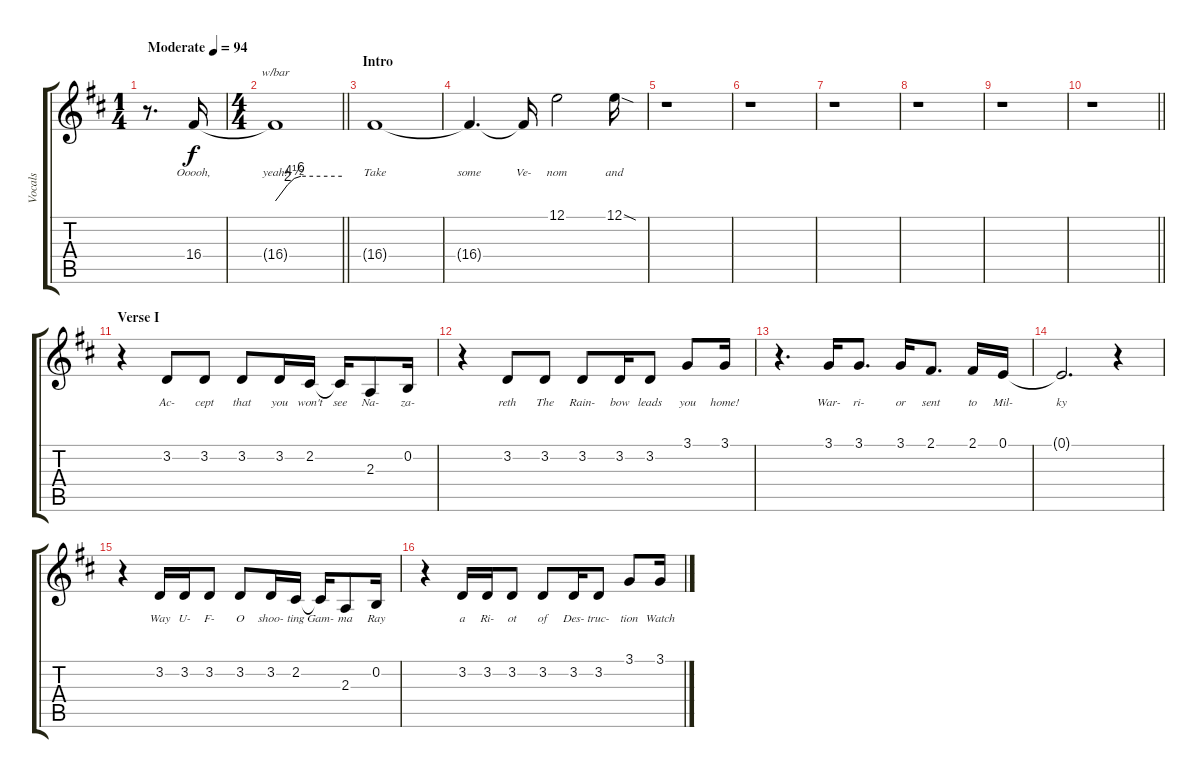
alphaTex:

\track ("Vocals" "Vocals") {instrument lead2sawtooth}
\staff {score tabs}
\tuning (E4 B3 G3 D3 A2 E2) {hide}
\ts (1 4)
\tempo (94 "Moderate")
\clef g2
\ks bminor
r.8{d dy f instrument lead2sawtooth} 16.4.16{lyrics (0 "Ooooh,") lyrics (1 "") lyrics (2 "") lyrics (3 "") lyrics (4 "")} |
\ts (4 4)
\barLineRight lightlight
16.4{t}.1{tbe (custom default 0 0 11 8 17 18 23 24 60 24) lyrics (0 "yeah!") lyrics (1 "") lyrics (2 "") lyrics (3 "") lyrics (4 "")} |
\section ("" "Intro")
16.4{t}.1{lyrics (0 "Take") lyrics (1 "") lyrics (2 "") lyrics (3 "") lyrics (4 "")} |
16.4{t}.4{d lyrics (0 "some") lyrics (1 "") lyrics (2 "") lyrics (3 "") lyrics (4 "")} 16.4{t}.16{lyrics (0 "Ve-") lyrics (1 "") lyrics (2 "") lyrics (3 "") lyrics (4 "")} 12.1.2{lyrics (0 "nom") lyrics (1 "") lyrics (2 "") lyrics (3 "") lyrics (4 "")} 12.1{sod}.16{lyrics (0 "and") lyrics (1 "") lyrics (2 "") lyrics (3 "") lyrics (4 "")} |
r.1 |
r.1 |
r.1 |
r.1 |
r.1 |
\barLineRight lightlight
r.1 |
\section ("" "Verse I")
r.4 3.2.8{lyrics (0 "Ac-") lyrics (1 "") lyrics (2 "") lyrics (3 "") lyrics (4 "")} 3.2.8{lyrics (0 "cept") lyrics (1 "") lyrics (2 "") lyrics (3 "") lyrics (4 "")} 3.2.8{lyrics (0 "that") lyrics (1 "") lyrics (2 "") lyrics (3 "") lyrics (4 "")} 3.2.16{lyrics (0 "you") lyrics (1 "") lyrics (2 "") lyrics (3 "") lyrics (4 "")} 2.2.16{lyrics (0 "won't") lyrics (1 "") lyrics (2 "") lyrics (3 "") lyrics (4 "")} 2.2{t}.16{lyrics (0 "see") lyrics (1 "") lyrics (2 "") lyrics (3 "") lyrics (4 "")} 2.3.8{lyrics (0 "Na-") lyrics (1 "") lyrics (2 "") lyrics (3 "") lyrics (4 "")} 0.2.16{lyrics (0 "za-") lyrics (1 "") lyrics (2 "") lyrics (3 "") lyrics (4 "")} |
r.4 3.2.8{lyrics (0 "reth") lyrics (1 "") lyrics (2 "") lyrics (3 "") lyrics (4 "")} 3.2.8{lyrics (0 "The") lyrics (1 "") lyrics (2 "") lyrics (3 "") lyrics (4 "")} 3.2.8{lyrics (0 "Rain-") lyrics (1 "") lyrics (2 "") lyrics (3 "") lyrics (4 "")} 3.2.16{lyrics (0 "bow") lyrics (1 "") lyrics (2 "") lyrics (3 "") lyrics (4 "")} 3.2.8{lyrics (0 "leads") lyrics (1 "") lyrics (2 "") lyrics (3 "") lyrics (4 "")} 3.1.8{lyrics (0 "you") lyrics (1 "") lyrics (2 "") lyrics (3 "") lyrics (4 "")} 3.1.16{lyrics (0 "home!") lyrics (1 "") lyrics (2 "") lyrics (3 "") lyrics (4 "")} |
r.4{d} 3.1.16{lyrics (0 "War-") lyrics (1 "") lyrics (2 "") lyrics (3 "") lyrics (4 "")} 3.1.8{d lyrics (0 "ri-") lyrics (1 "") lyrics (2 "") lyrics (3 "") lyrics (4 "")} 3.1.16{lyrics (0 "or") lyrics (1 "") lyrics (2 "") lyrics (3 "") lyrics (4 "")} 2.1.8{d lyrics (0 "sent") lyrics (1 "") lyrics (2 "") lyrics (3 "") lyrics (4 "")} 2.1.16{lyrics (0 "to") lyrics (1 "") lyrics (2 "") lyrics (3 "") lyrics (4 "")} 0.1.16{lyrics (0 "Mil-") lyrics (1 "") lyrics (2 "") lyrics (3 "") lyrics (4 "")} |
0.1{t}.2{d lyrics (0 "ky") lyrics (1 "") lyrics (2 "") lyrics (3 "") lyrics (4 "")} r.4 |
r.4 3.2.16{lyrics (0 "Way") lyrics (1 "") lyrics (2 "") lyrics (3 "") lyrics (4 "")} 3.2.16{lyrics (0 "U-") lyrics (1 "") lyrics (2 "") lyrics (3 "") lyrics (4 "")} 3.2.8{lyrics (0 "F-") lyrics (1 "") lyrics (2 "") lyrics (3 "") lyrics (4 "")} 3.2.8{lyrics (0 "O") lyrics (1 "") lyrics (2 "") lyrics (3 "") lyrics (4 "")} 3.2.16{lyrics (0 "shoo-") lyrics (1 "") lyrics (2 "") lyrics (3 "") lyrics (4 "")} 2.2.16{lyrics (0 "ting") lyrics (1 "") lyrics (2 "") lyrics (3 "") lyrics (4 "")} 2.2{t}.16{lyrics (0 "Gam-") lyrics (1 "") lyrics (2 "") lyrics (3 "") lyrics (4 "")} 2.3.8{lyrics (0 "ma") lyrics (1 "") lyrics (2 "") lyrics (3 "") lyrics (4 "")} 0.2.16{lyrics (0 "Ray") lyrics (1 "") lyrics (2 "") lyrics (3 "") lyrics (4 "")} |
r.4 3.2.16{lyrics (0 "a") lyrics (1 "") lyrics (2 "") lyrics (3 "") lyrics (4 "")} 3.2.16{lyrics (0 "Ri-") lyrics (1 "") lyrics (2 "") lyrics (3 "") lyrics (4 "")} 3.2.8{lyrics (0 "ot") lyrics (1 "") lyrics (2 "") lyrics (3 "") lyrics (4 "")} 3.2.8{lyrics (0 "of") lyrics (1 "") lyrics (2 "") lyrics (3 "") lyrics (4 "")} 3.2.16{lyrics (0 "Des-") lyrics (1 "") lyrics (2 "") lyrics (3 "") lyrics (4 "")} 3.2.8{lyrics (0 "truc-") lyrics (1 "") lyrics (2 "") lyrics (3 "") lyrics (4 "")} 3.1.8{lyrics (0 "tion") lyrics (1 "") lyrics (2 "") lyrics (3 "") lyrics (4 "")} 3.1.16{lyrics (0 "Watch") lyrics (1 "") lyrics (2 "") lyrics (3 "") lyrics (4 "")}
